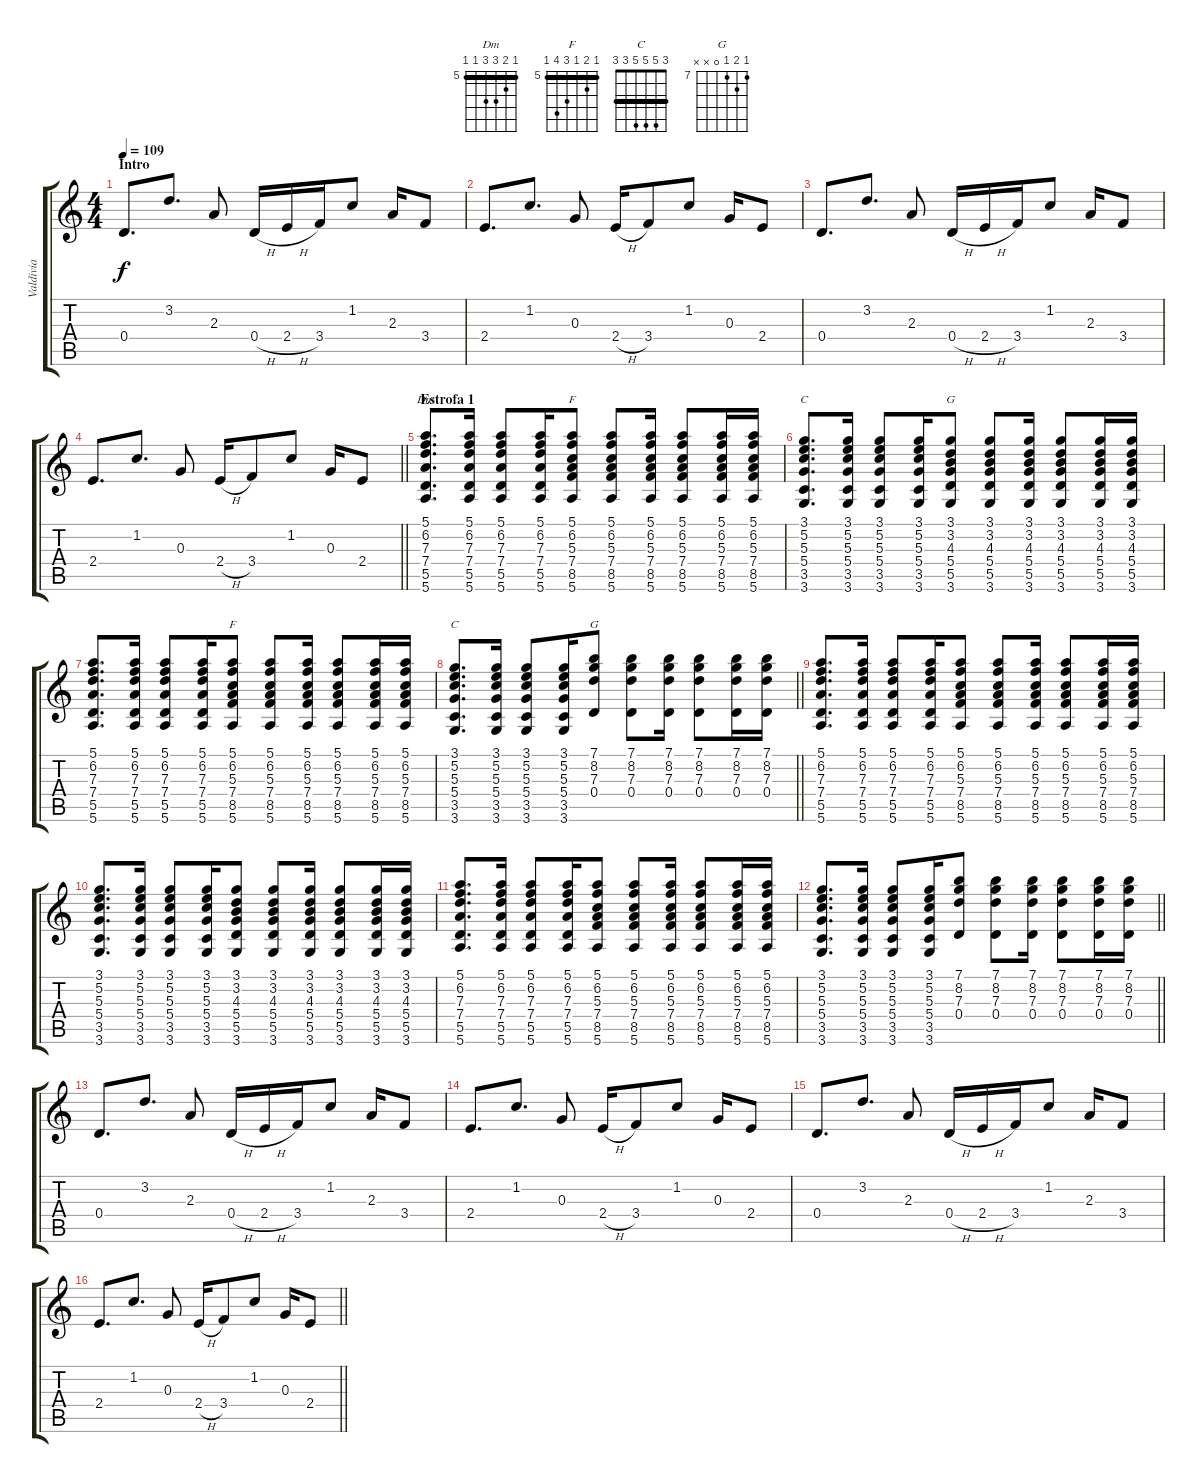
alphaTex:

\track ("Valdivia" "Valdivia") {instrument acousticguitarsteel}
\staff {score tabs}
\tuning (E4 B3 G3 D3 A2 E2) {hide}
\chord ("Dm" 5 6 7 7 5 5) {firstfret 5 barre 5}
\chord ("F" 5 6 5 7 8 5) {firstfret 5}
\chord ("C" 3 5 5 5 3 3)
\chord ("G" 3 3 4 5 5 3)
\chord ("F" 5 6 5 7 8 5) {firstfret 5 barre 5}
\chord ("C" 3 5 5 5 3 3) {barre 3}
\chord ("G" 7 8 7 0 x x) {firstfret 7}
\ts (4 4)
\section ("" "Intro")
\tempo 109
\clef g2
\ks c
0.4.8{d dy f instrument acousticguitarsteel} 3.2.8{d} 2.3.8 0.4{h}.16 2.4{h}.16 3.4.16 1.2.8 2.3.16 3.4.8 |
2.4.8{d} 1.2.8{d} 0.3.8 2.4{h}.16 3.4.8 1.2.8 0.3.16 2.4.8 |
0.4.8{d} 3.2.8{d} 2.3.8 0.4{h}.16 2.4{h}.16 3.4.16 1.2.8 2.3.16 3.4.8 |
\barLineRight lightlight
2.4.8{d} 1.2.8{d} 0.3.8 2.4{h}.16 3.4.8 1.2.8 0.3.16 2.4.8 |
\section ("" "Estrofa 1")
(5.1 6.2 7.3 7.4 5.5 5.6).8{d ch "Dm" volume 6} (5.1 6.2 7.3 7.4 5.5 5.6).16 (5.1 6.2 7.3 7.4 5.5 5.6).8 (5.1 6.2 7.3 7.4 5.5 5.6).16 (5.1 6.2 5.3 7.4 8.5 5.6).8{ch "F"} (5.1 6.2 5.3 7.4 8.5 5.6).8 (5.1 6.2 5.3 7.4 8.5 5.6).16 (5.1 6.2 5.3 7.4 8.5 5.6).8 (5.1 6.2 5.3 7.4 8.5 5.6).16 (5.1 6.2 5.3 7.4 8.5 5.6).16 |
(3.1 5.2 5.3 5.4 3.5 3.6).8{d ch "C"} (3.1 5.2 5.3 5.4 3.5 3.6).16 (3.1 5.2 5.3 5.4 3.5 3.6).8 (3.1 5.2 5.3 5.4 3.5 3.6).16 (3.1 3.2 4.3 5.4 5.5 3.6).8{ch "G"} (3.1 3.2 4.3 5.4 5.5 3.6).8 (3.1 3.2 4.3 5.4 5.5 3.6).16 (3.1 3.2 4.3 5.4 5.5 3.6).8 (3.1 3.2 4.3 5.4 5.5 3.6).16 (3.1 3.2 4.3 5.4 5.5 3.6).16 |
(5.1 6.2 7.3 7.4 5.5 5.6).8{d} (5.1 6.2 7.3 7.4 5.5 5.6).16 (5.1 6.2 7.3 7.4 5.5 5.6).8 (5.1 6.2 7.3 7.4 5.5 5.6).16 (5.1 6.2 5.3 7.4 8.5 5.6).8{ch "F"} (5.1 6.2 5.3 7.4 8.5 5.6).8 (5.1 6.2 5.3 7.4 8.5 5.6).16 (5.1 6.2 5.3 7.4 8.5 5.6).8 (5.1 6.2 5.3 7.4 8.5 5.6).16 (5.1 6.2 5.3 7.4 8.5 5.6).16 |
\barLineRight lightlight
(3.1 5.2 5.3 5.4 3.5 3.6).8{d ch "C"} (3.1 5.2 5.3 5.4 3.5 3.6).16 (3.1 5.2 5.3 5.4 3.5 3.6).8 (3.1 5.2 5.3 5.4 3.5 3.6).16 (7.1 8.2 7.3 0.4).8{ch "G"} (7.1 8.2 7.3 0.4).8 (7.1 8.2 7.3 0.4).16 (7.1 8.2 7.3 0.4).8 (7.1 8.2 7.3 0.4).16 (7.1 8.2 7.3 0.4).16 |
(5.1 6.2 7.3 7.4 5.5 5.6).8{d} (5.1 6.2 7.3 7.4 5.5 5.6).16 (5.1 6.2 7.3 7.4 5.5 5.6).8 (5.1 6.2 7.3 7.4 5.5 5.6).16 (5.1 6.2 5.3 7.4 8.5 5.6).8 (5.1 6.2 5.3 7.4 8.5 5.6).8 (5.1 6.2 5.3 7.4 8.5 5.6).16 (5.1 6.2 5.3 7.4 8.5 5.6).8 (5.1 6.2 5.3 7.4 8.5 5.6).16 (5.1 6.2 5.3 7.4 8.5 5.6).16 |
(3.1 5.2 5.3 5.4 3.5 3.6).8{d} (3.1 5.2 5.3 5.4 3.5 3.6).16 (3.1 5.2 5.3 5.4 3.5 3.6).8 (3.1 5.2 5.3 5.4 3.5 3.6).16 (3.1 3.2 4.3 5.4 5.5 3.6).8 (3.1 3.2 4.3 5.4 5.5 3.6).8 (3.1 3.2 4.3 5.4 5.5 3.6).16 (3.1 3.2 4.3 5.4 5.5 3.6).8 (3.1 3.2 4.3 5.4 5.5 3.6).16 (3.1 3.2 4.3 5.4 5.5 3.6).16 |
(5.1 6.2 7.3 7.4 5.5 5.6).8{d} (5.1 6.2 7.3 7.4 5.5 5.6).16 (5.1 6.2 7.3 7.4 5.5 5.6).8 (5.1 6.2 7.3 7.4 5.5 5.6).16 (5.1 6.2 5.3 7.4 8.5 5.6).8 (5.1 6.2 5.3 7.4 8.5 5.6).8 (5.1 6.2 5.3 7.4 8.5 5.6).16 (5.1 6.2 5.3 7.4 8.5 5.6).8 (5.1 6.2 5.3 7.4 8.5 5.6).16 (5.1 6.2 5.3 7.4 8.5 5.6).16 |
\barLineRight lightlight
(3.1 5.2 5.3 5.4 3.5 3.6).8{d} (3.1 5.2 5.3 5.4 3.5 3.6).16 (3.1 5.2 5.3 5.4 3.5 3.6).8 (3.1 5.2 5.3 5.4 3.5 3.6).16 (7.1 8.2 7.3 0.4).8 (7.1 8.2 7.3 0.4).8 (7.1 8.2 7.3 0.4).16 (7.1 8.2 7.3 0.4).8 (7.1 8.2 7.3 0.4).16 (7.1 8.2 7.3 0.4).16 |
0.4.8{d volume 13} 3.2.8{d} 2.3.8 0.4{h}.16 2.4{h}.16 3.4.16 1.2.8 2.3.16 3.4.8 |
2.4.8{d} 1.2.8{d} 0.3.8 2.4{h}.16 3.4.8 1.2.8 0.3.16 2.4.8 |
0.4.8{d} 3.2.8{d} 2.3.8 0.4{h}.16 2.4{h}.16 3.4.16 1.2.8 2.3.16 3.4.8 |
\barLineRight lightlight
2.4.8{d} 1.2.8{d} 0.3.8 2.4{h}.16 3.4.8 1.2.8 0.3.16 2.4.8
